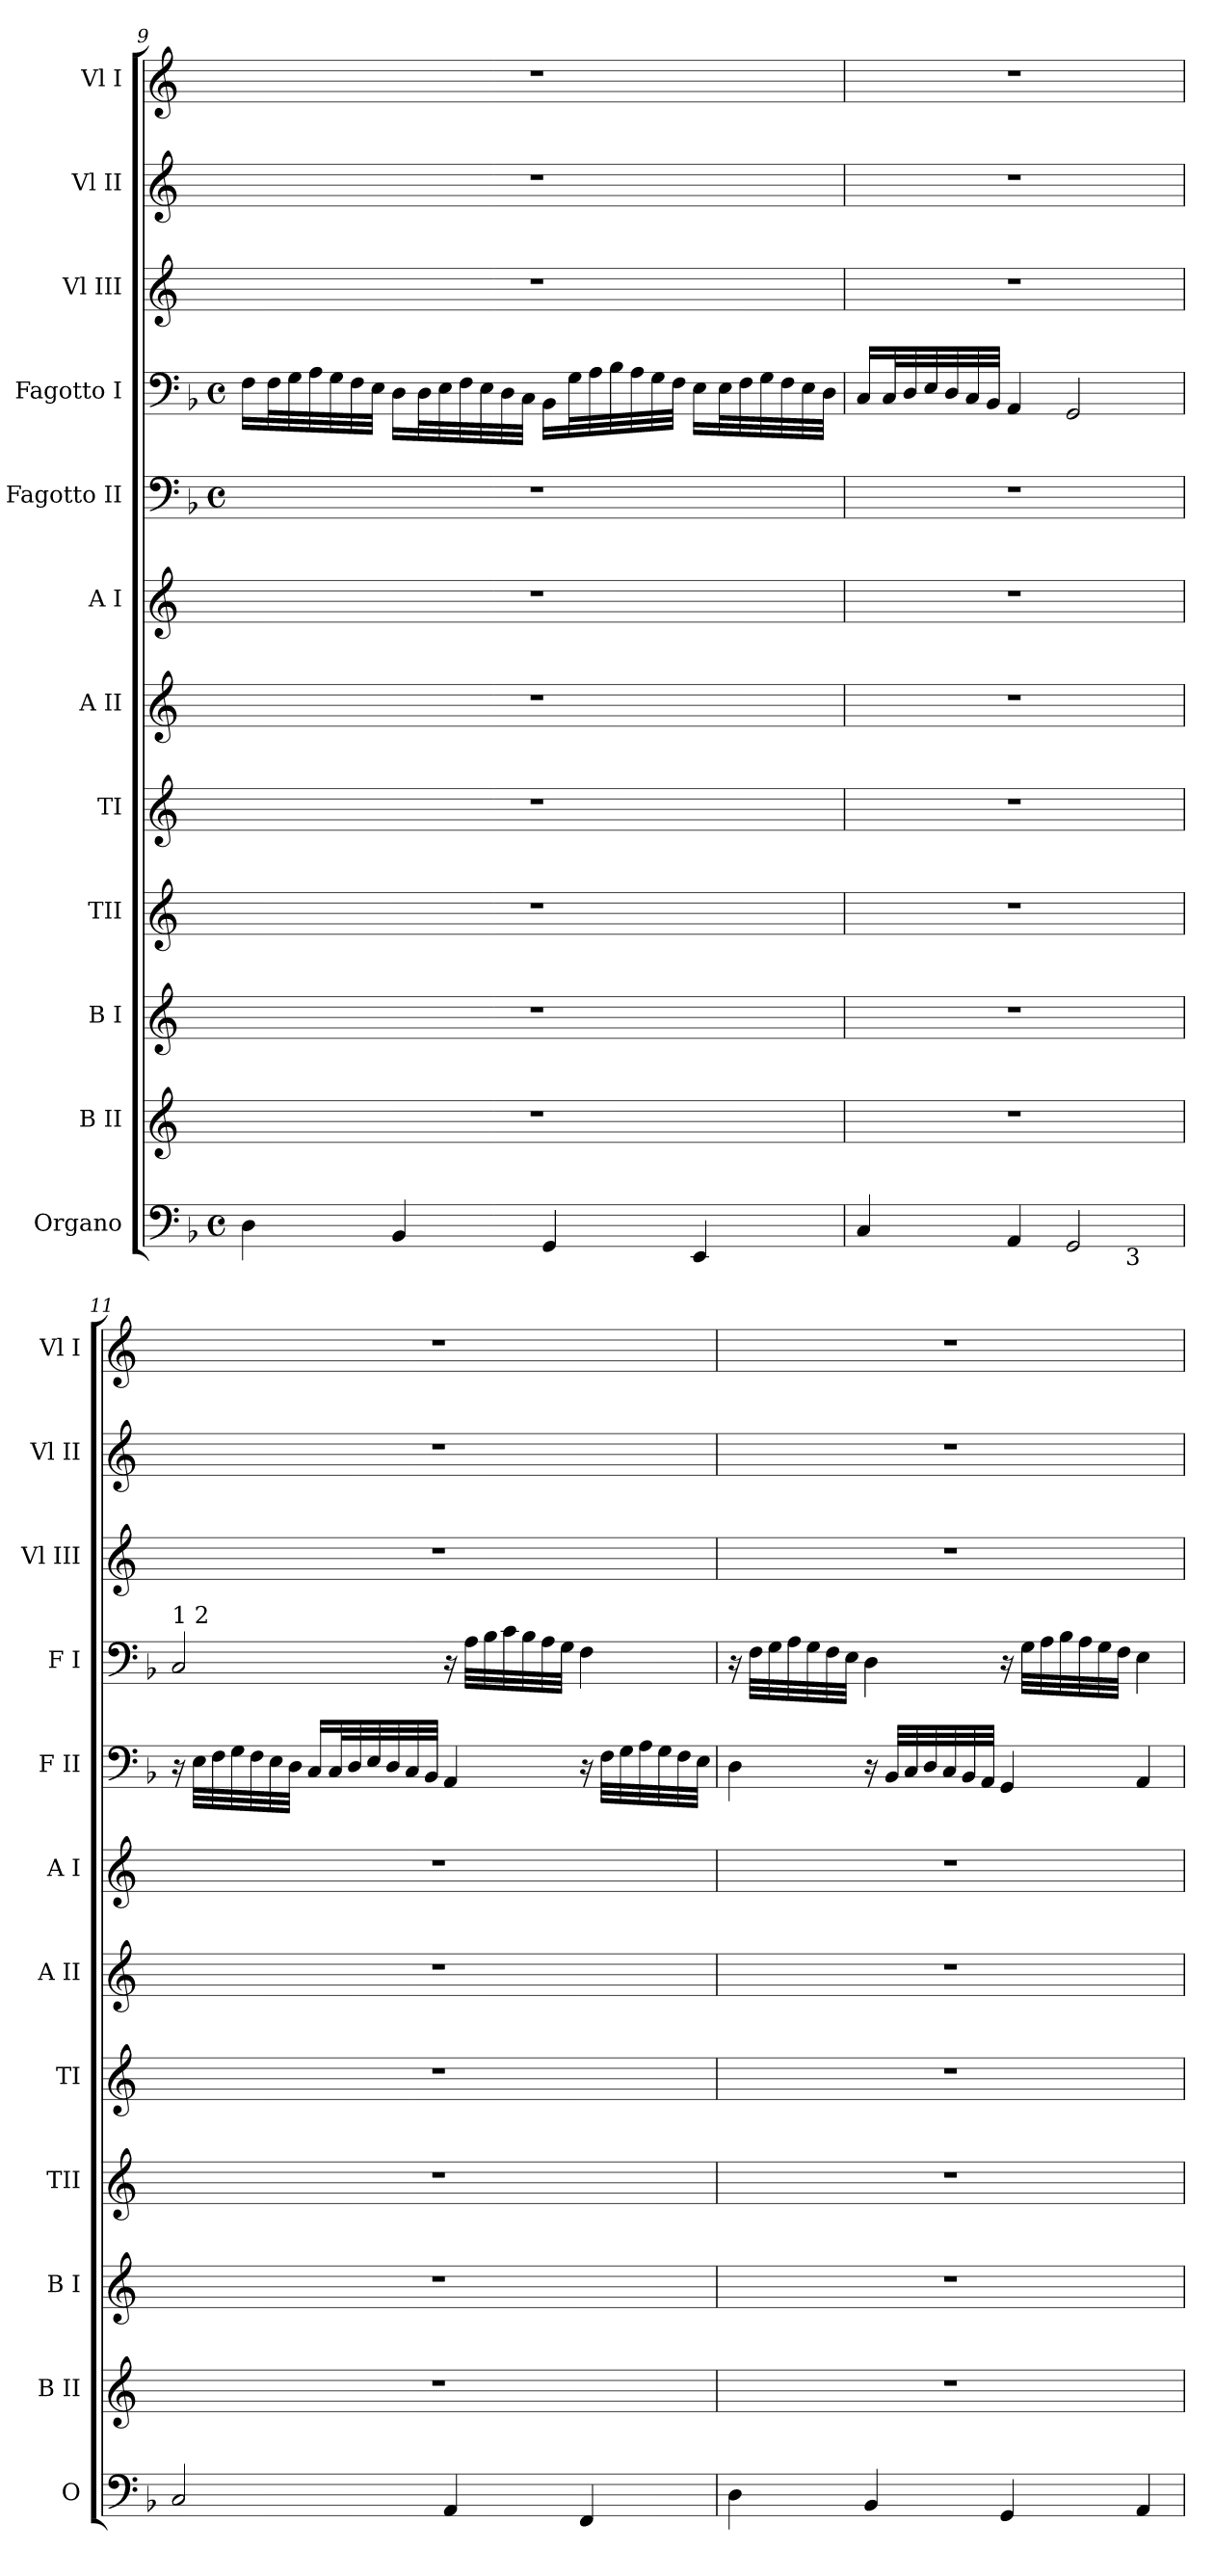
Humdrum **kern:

**kern	**kern	**kern	**kern	**kern	**kern	**kern	**kern	**kern	**kern	**kern	**kern
*part12	*part11	*part10	*part9	*part8	*part7	*part6	*part5	*part4	*part3	*part2	*part1
*staff12	*staff11	*staff10	*staff9	*staff8	*staff7	*staff6	*staff5	*staff4	*staff3	*staff2	*staff1
*I"Organo	*I"B II	*I"B I	*I"TII	*I"TI	*I"A II	*I"A I	*I"Fagotto II	*I"Fagotto I	*I"Vl III	*I"Vl II	*I"Vl I
*I'O	*I'B II	*I'B I	*I'TII	*I'TI	*I'A II	*I'A I	*I'F II	*I'F I	*I'Vl III	*I'Vl II	*I'Vl I
*clefF4	*clefG2	*clefG2	*clefG2	*clefG2	*clefG2	*clefG2	*clefF4	*clefF4	*clefG2	*clefG2	*clefG2
*k[b-]	*k[]	*k[]	*k[]	*k[]	*k[]	*k[]	*k[b-]	*k[b-]	*k[]	*k[]	*k[]
*F:	*C:	*C:	*C:	*C:	*C:	*C:	*F:	*F:	*C:	*C:	*C:
*M4/4	*	*	*	*	*	*	*M4/4	*M4/4	*	*	*
*met(c)	*	*	*	*	*	*	*met(c)	*met(c)	*	*	*
=9	=9	=9	=9	=9	=9	=9	=9	=9	=9	=9	=9
4D\	1r	1r	1r	1r	1r	1r	1r	16F\LL	1r	1r	1r
.	.	.	.	.	.	.	.	32F\L	.	.	.
.	.	.	.	.	.	.	.	32G\	.	.	.
.	.	.	.	.	.	.	.	32A\	.	.	.
.	.	.	.	.	.	.	.	32G\	.	.	.
.	.	.	.	.	.	.	.	32F\	.	.	.
.	.	.	.	.	.	.	.	32E\JJJ	.	.	.
4BB-/	.	.	.	.	.	.	.	16D\LL	.	.	.
.	.	.	.	.	.	.	.	32D\L	.	.	.
.	.	.	.	.	.	.	.	32E\	.	.	.
.	.	.	.	.	.	.	.	32F\	.	.	.
.	.	.	.	.	.	.	.	32E\	.	.	.
.	.	.	.	.	.	.	.	32D\	.	.	.
.	.	.	.	.	.	.	.	32C\JJJ	.	.	.
4GG/	.	.	.	.	.	.	.	16BB-\LL	.	.	.
.	.	.	.	.	.	.	.	32G\L	.	.	.
.	.	.	.	.	.	.	.	32A\	.	.	.
.	.	.	.	.	.	.	.	32B-\	.	.	.
.	.	.	.	.	.	.	.	32A\	.	.	.
.	.	.	.	.	.	.	.	32G\	.	.	.
.	.	.	.	.	.	.	.	32F\JJJ	.	.	.
4EE/	.	.	.	.	.	.	.	16E\LL	.	.	.
.	.	.	.	.	.	.	.	32E\L	.	.	.
.	.	.	.	.	.	.	.	32F\	.	.	.
.	.	.	.	.	.	.	.	32G\	.	.	.
.	.	.	.	.	.	.	.	32F\	.	.	.
.	.	.	.	.	.	.	.	32E\	.	.	.
.	.	.	.	.	.	.	.	32D\JJJ	.	.	.
=10	=10	=10	=10	=10	=10	=10	=10	=10	=10	=10	=10
*^	*	*	*	*	*	*	*	*	*	*	*
4C/	2.ryy	1r	1r	1r	1r	1r	1r	1r	16C/LL	1r	1r	1r
.	.	.	.	.	.	.	.	.	32C/L	.	.	.
.	.	.	.	.	.	.	.	.	32D/	.	.	.
.	.	.	.	.	.	.	.	.	32E/	.	.	.
.	.	.	.	.	.	.	.	.	32D/	.	.	.
.	.	.	.	.	.	.	.	.	32C/	.	.	.
.	.	.	.	.	.	.	.	.	32BB-/JJJ	.	.	.
4AA/	.	.	.	.	.	.	.	.	4AA/	.	.	.
2GG</	.	.	.	.	.	.	.	.	2GG/	.	.	.
!	!LO:TX:b:t=3	!	!	!	!	!	!	!	!	!	!	!
.	4ryy	.	.	.	.	.	.	.	.	.	.	.
!!LO:PB:g=z
=11	=11	=11	=11	=11	=11	=11	=11	=11	=11	=11	=11	=11
!	!	!	!	!	!	!	!	!	!LO:TX:a:t=1 2	!	!	!
*v	*v	*	*	*	*	*	*	*	*	*	*	*
2C/	1r	1r	1r	1r	1r	1r	16rC	2C</	1r	1r	1r
.	.	.	.	.	.	.	32E\LLL	.	.	.	.
.	.	.	.	.	.	.	32F\	.	.	.	.
.	.	.	.	.	.	.	32G\	.	.	.	.
.	.	.	.	.	.	.	32F\	.	.	.	.
.	.	.	.	.	.	.	32E\	.	.	.	.
.	.	.	.	.	.	.	32D\JJJ	.	.	.	.
.	.	.	.	.	.	.	16C/LL	.	.	.	.
.	.	.	.	.	.	.	32C/L	.	.	.	.
.	.	.	.	.	.	.	32D/	.	.	.	.
.	.	.	.	.	.	.	32E/	.	.	.	.
.	.	.	.	.	.	.	32D/	.	.	.	.
.	.	.	.	.	.	.	32C/	.	.	.	.
.	.	.	.	.	.	.	32BB-/JJJ	.	.	.	.
4AA/	.	.	.	.	.	.	4AA/	16rC	.	.	.
.	.	.	.	.	.	.	.	32A\LLL	.	.	.
.	.	.	.	.	.	.	.	32B-\	.	.	.
.	.	.	.	.	.	.	.	32c\	.	.	.
.	.	.	.	.	.	.	.	32B-\	.	.	.
.	.	.	.	.	.	.	.	32A\	.	.	.
.	.	.	.	.	.	.	.	32G\JJJ	.	.	.
4FF/	.	.	.	.	.	.	16rC	4F\	.	.	.
.	.	.	.	.	.	.	32F\LLL	.	.	.	.
.	.	.	.	.	.	.	32G\	.	.	.	.
.	.	.	.	.	.	.	32A\	.	.	.	.
.	.	.	.	.	.	.	32G\	.	.	.	.
.	.	.	.	.	.	.	32F\	.	.	.	.
.	.	.	.	.	.	.	32E\JJJ	.	.	.	.
=12	=12	=12	=12	=12	=12	=12	=12	=12	=12	=12	=12
4D\	1r	1r	1r	1r	1r	1r	4D\	16rC	1r	1r	1r
.	.	.	.	.	.	.	.	32F\LLL	.	.	.
.	.	.	.	.	.	.	.	32G\	.	.	.
.	.	.	.	.	.	.	.	32A\	.	.	.
.	.	.	.	.	.	.	.	32G\	.	.	.
.	.	.	.	.	.	.	.	32F\	.	.	.
.	.	.	.	.	.	.	.	32E\JJJ	.	.	.
4BB-/	.	.	.	.	.	.	16rC	4D\	.	.	.
.	.	.	.	.	.	.	32BB-/LLL	.	.	.	.
.	.	.	.	.	.	.	32C/	.	.	.	.
.	.	.	.	.	.	.	32D/	.	.	.	.
.	.	.	.	.	.	.	32C/	.	.	.	.
.	.	.	.	.	.	.	32BB-/	.	.	.	.
.	.	.	.	.	.	.	32AA/JJJ	.	.	.	.
4GG/	.	.	.	.	.	.	4GG/	16rC	.	.	.
.	.	.	.	.	.	.	.	32G\LLL	.	.	.
.	.	.	.	.	.	.	.	32A\	.	.	.
.	.	.	.	.	.	.	.	32B-\	.	.	.
.	.	.	.	.	.	.	.	32A\	.	.	.
.	.	.	.	.	.	.	.	32G\	.	.	.
.	.	.	.	.	.	.	.	32F\JJJ	.	.	.
4AA/	.	.	.	.	.	.	4AA/	4E\	.	.	.
=	=	=	=	=	=	=	=	=	=	=	=
*-	*-	*-	*-	*-	*-	*-	*-	*-	*-	*-	*-
